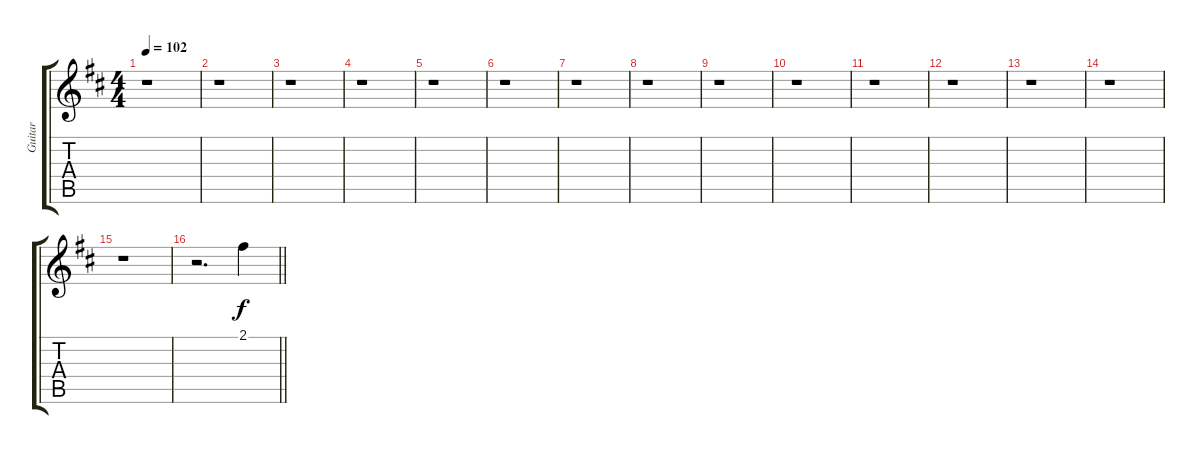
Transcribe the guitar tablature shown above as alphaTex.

\track ("Guitar" "Guitar") {instrument acousticguitarsteel}
\staff {score tabs}
\tuning (E4 B3 G3 D3 A2 E2) {hide}
\ts (4 4)
\tempo 102
\clef g2
\ks d
r.1{dy f} |
r.1 |
r.1 |
r.1 |
r.1 |
r.1 |
r.1 |
r.1 |
r.1 |
r.1 |
r.1 |
r.1 |
r.1 |
r.1 |
r.1 |
\barLineRight lightlight
r.2{d} 2.1.4
